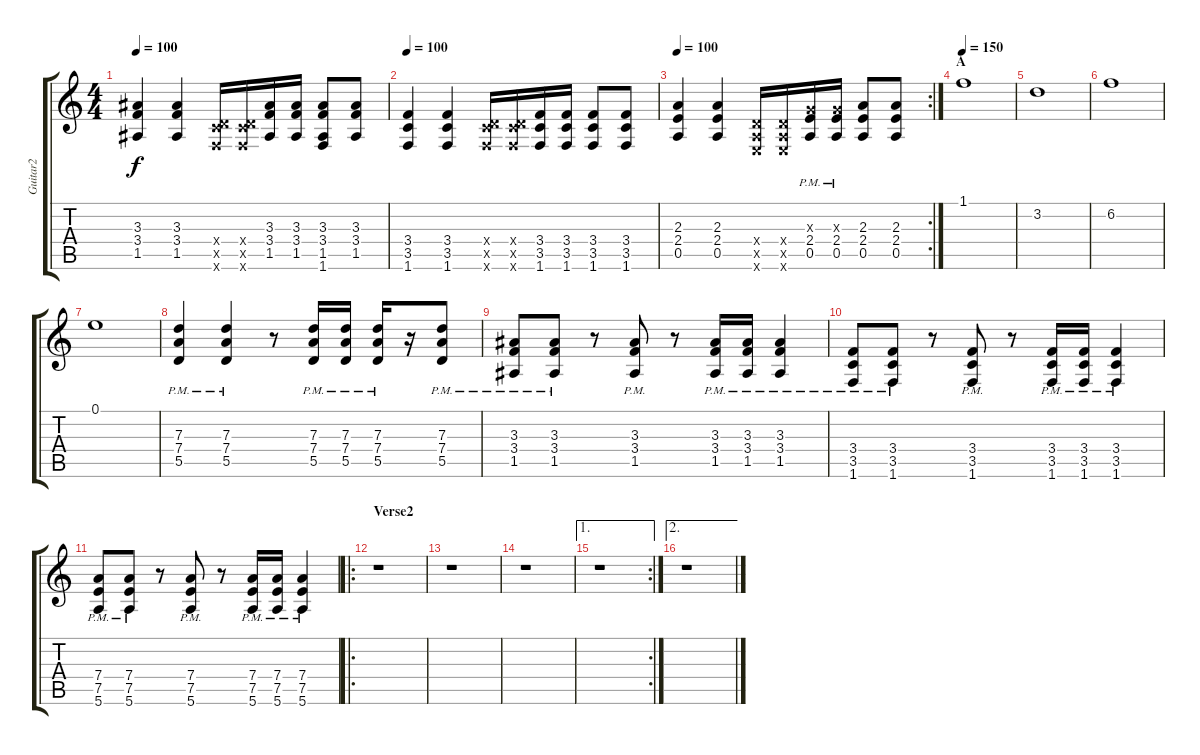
\track ("Guitar2" "Guitar2") {instrument distortionguitar}
\staff {score tabs}
\tuning (E4 B3 G3 D3 A2 E2) {hide}
\ts (4 4)
\tempo 100
\clef g2
\ks c
(3.3 3.4 1.5).4{dy f} (3.3 3.4 1.5).4 (0.4{x} 3.5{x} 1.6{x}).16 (0.4{x} 3.5{x} 1.6{x}).16 (3.3 3.4 1.5).16 (3.3 3.4 1.5).16 (3.3 3.4 1.5 1.6).8 (3.3 3.4 1.5).8 |
\tempo 100
(3.4 3.5 1.6).4 (3.4 3.5 1.6).4 (0.4{x} 3.5{x} 1.6{x}).16{volume 9} (0.4{x} 3.5{x} 1.6{x}).16 (3.4 3.5 1.6).16 (3.4 3.5 1.6).16 (3.4 3.5 1.6).8 (3.4 3.5 1.6).8 |
\rc 2
\tempo 100
(2.3 2.4 0.5).4{volume 12} (2.3 2.4 0.5).4 (0.4{x} 0.5{x} 0.6{x}).16 (0.4{x} 0.5{x} 0.6{x}).16 (0.3{x} 2.4{pm} 0.5{pm}).16 (0.3{x} 2.4{pm} 0.5{pm}).16 (2.3 2.4 0.5).8 (2.3 2.4 0.5).8 |
\section ("" "A")
\tempo 150
1.1.1 |
3.2.1 |
6.2.1 |
0.1.1 |
(7.3{pm} 7.4{pm} 5.5{pm}).4 (7.3{pm} 7.4{pm} 5.5{pm}).4 r.8 (7.3{pm} 7.4{pm} 5.5{pm}).16 (7.3{pm} 7.4{pm} 5.5{pm}).16 (7.3{pm} 7.4{pm} 5.5{pm}).16 r.16 (7.3{pm} 7.4{pm} 5.5{pm}).8 |
(3.3{pm} 3.4{pm} 1.5{pm}).8 (3.3{pm} 3.4{pm} 1.5{pm}).8 r.8 (3.3{pm} 3.4{pm} 1.5{pm}).8 r.8 (3.3{pm} 3.4{pm} 1.5{pm}).16 (3.3{pm} 3.4{pm} 1.5{pm}).16 (3.3{pm} 3.4{pm} 1.5{pm}).4 |
(3.4{pm} 3.5{pm} 1.6{pm}).8 (3.4{pm} 3.5{pm} 1.6{pm}).8 r.8 (3.4{pm} 3.5{pm} 1.6{pm}).8 r.8 (3.4{pm} 3.5{pm} 1.6{pm}).16 (3.4{pm} 3.5{pm} 1.6{pm}).16 (3.4{pm} 3.5{pm} 1.6{pm}).4 |
(7.4{pm} 7.5{pm} 5.6{pm}).8 (7.4{pm} 7.5{pm} 5.6{pm}).8 r.8 (7.4{pm} 7.5{pm} 5.6{pm}).8 r.8 (7.4{pm} 7.5{pm} 5.6{pm}).16 (7.4{pm} 7.5{pm} 5.6{pm}).16 (7.4{pm} 7.5{pm} 5.6{pm}).4 |
\ro
\section ("" "Verse2")
r.1 |
r.1 |
r.1 |
\ae 1
\rc 2
r.1 |
\ae 2
r.1
